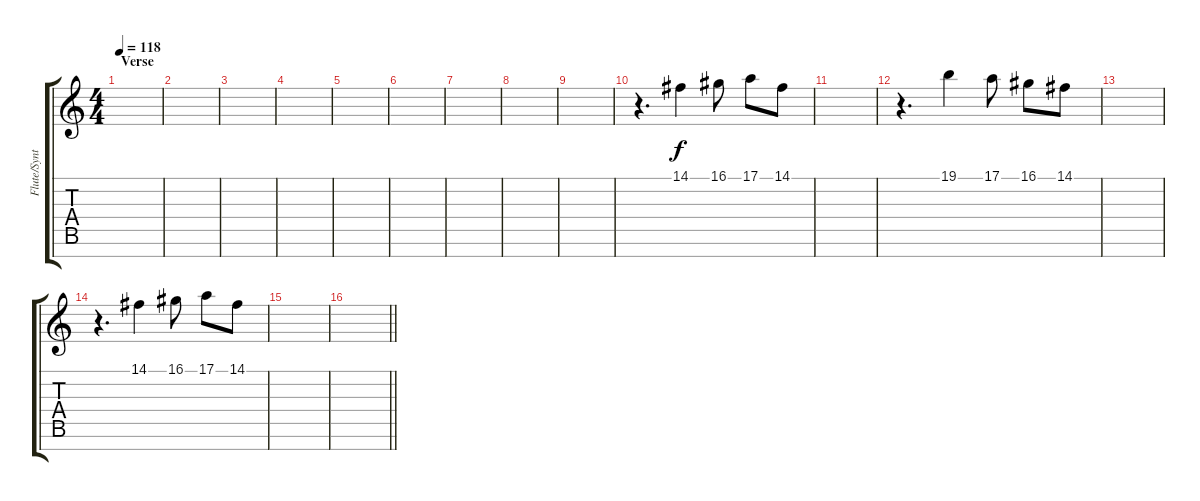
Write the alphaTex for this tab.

\track ("Flute/Synth" "Flute/Synt") {instrument flute}
\staff {score tabs}
\tuning (E4 B3 G3 D3 A2 E2 B1) {hide}
\ts (4 4)
\section ("" "Verse")
\tempo 118
\clef g2
\ks c
|
|
|
|
|
|
|
|
|
r.4{d instrument lead3calliope} 14.1.4 16.1.8 17.1.8 14.1.8 |
|
r.4{d} 19.1.4 17.1.8 16.1.8 14.1.8 |
|
r.4{d} 14.1.4 16.1.8 17.1.8 14.1.8 |
|
\barLineRight lightlight
